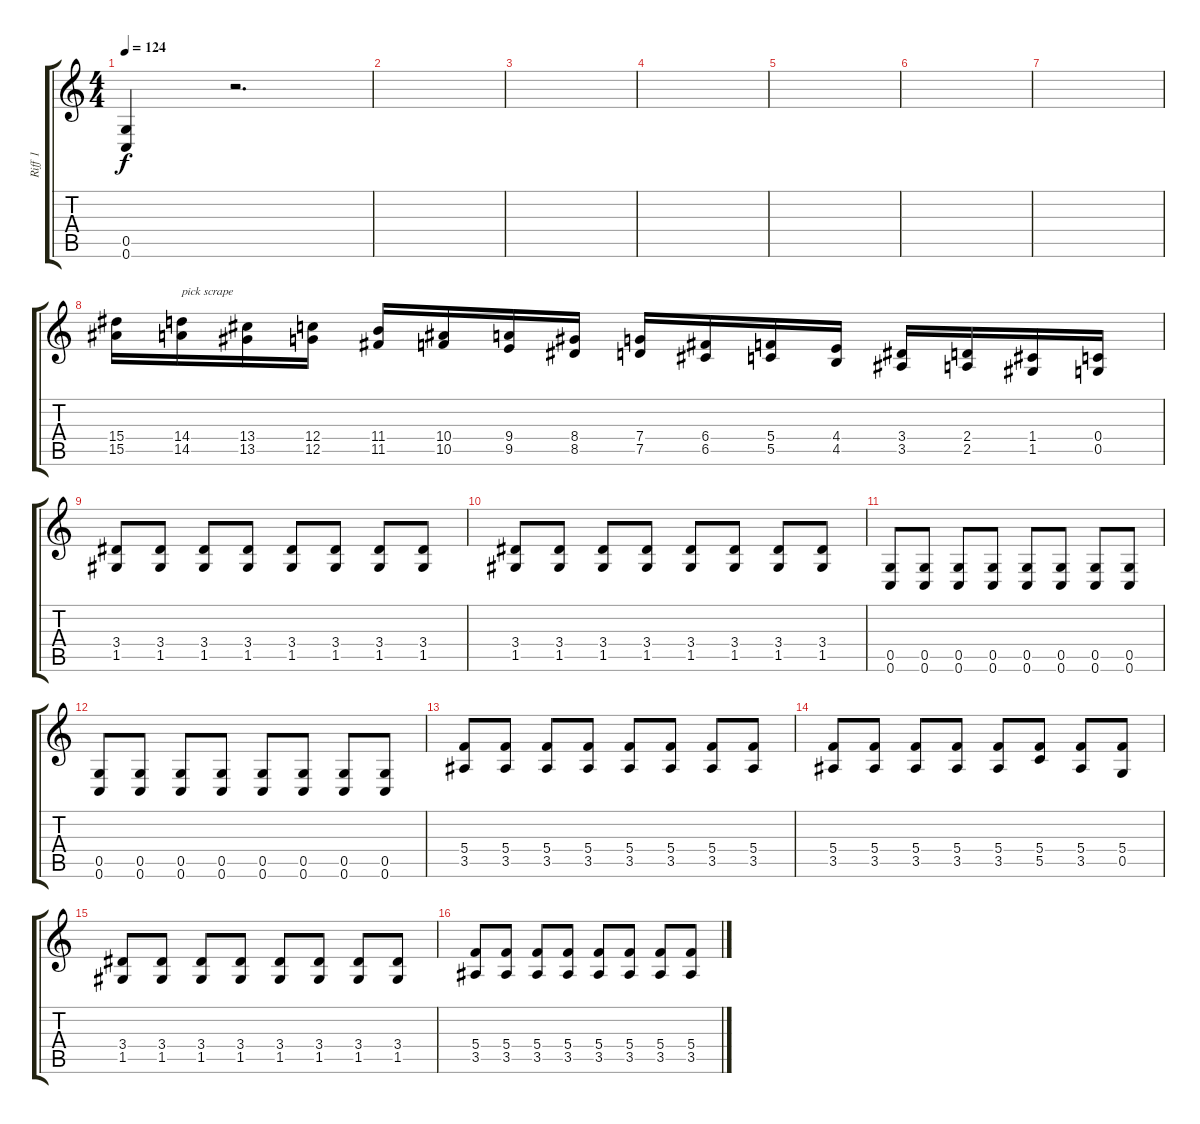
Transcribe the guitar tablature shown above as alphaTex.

\track ("Riff 1" "Riff 1") {instrument distortionguitar}
\staff {score tabs}
\tuning (D4 A3 F3 C3 G2 C2) {hide}
\ts (4 4)
\tempo 124
\clef g2
\ks c
(0.5 0.6).4{dy f} r.2{d} |
|
|
|
|
|
|
(15.4 15.5).16{instrument guitarharmonics} (14.4 14.5).16{txt "pick scrape"} (13.4 13.5).16 (12.4 12.5).16 (11.4 11.5).16 (10.4 10.5).16 (9.4 9.5).16 (8.4 8.5).16 (7.4 7.5).16 (6.4 6.5).16 (5.4 5.5).16 (4.4 4.5).16 (3.4 3.5).16 (2.4 2.5).16 (1.4 1.5).16 (0.4 0.5).16 |
(3.4 1.5).8{instrument distortionguitar} (3.4 1.5).8 (3.4 1.5).8 (3.4 1.5).8 (3.4 1.5).8 (3.4 1.5).8 (3.4 1.5).8 (3.4 1.5).8 |
(3.4 1.5).8 (3.4 1.5).8 (3.4 1.5).8 (3.4 1.5).8 (3.4 1.5).8 (3.4 1.5).8 (3.4 1.5).8 (3.4 1.5).8 |
(0.5 0.6).8 (0.5 0.6).8 (0.5 0.6).8 (0.5 0.6).8 (0.5 0.6).8 (0.5 0.6).8 (0.5 0.6).8 (0.5 0.6).8 |
(0.5 0.6).8 (0.5 0.6).8 (0.5 0.6).8 (0.5 0.6).8 (0.5 0.6).8 (0.5 0.6).8 (0.5 0.6).8 (0.5 0.6).8 |
(5.4 3.5).8 (5.4 3.5).8 (5.4 3.5).8 (5.4 3.5).8 (5.4 3.5).8 (5.4 3.5).8 (5.4 3.5).8 (5.4 3.5).8 |
(5.4 3.5).8 (5.4 3.5).8 (5.4 3.5).8 (5.4 3.5).8 (5.4 3.5).8 (5.4 5.5).8 (5.4 3.5).8 (5.4 0.5).8 |
(3.4 1.5).8 (3.4 1.5).8 (3.4 1.5).8 (3.4 1.5).8 (3.4 1.5).8 (3.4 1.5).8 (3.4 1.5).8 (3.4 1.5).8 |
(5.4 3.5).8 (5.4 3.5).8 (5.4 3.5).8 (5.4 3.5).8 (5.4 3.5).8 (5.4 3.5).8 (5.4 3.5).8 (5.4 3.5).8
